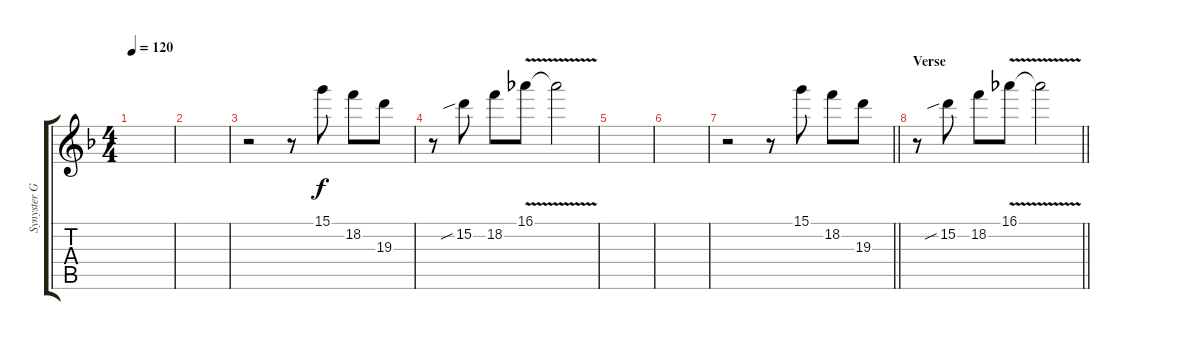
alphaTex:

\track ("Synyster Gates" "Synyster G") {instrument distortionguitar}
\staff {score tabs}
\tuning (E4 B3 G3 D3 A2 D2) {hide}
\ts (4 4)
\tempo 120
\clef g2
\ks f
|
|
r.2 r.8 15.1.8 18.2.8 19.3.8 |
r.8 15.2{sib}.8 18.2.8 16.1{v}.8 16.1{t}.2 |
|
|
\barLineRight lightlight
r.2 r.8 15.1.8 18.2.8 19.3.8 |
\section ("" "Verse")
\barLineRight lightlight
r.8 15.2{sib}.8 18.2.8 16.1{v}.8 16.1{t}.2
